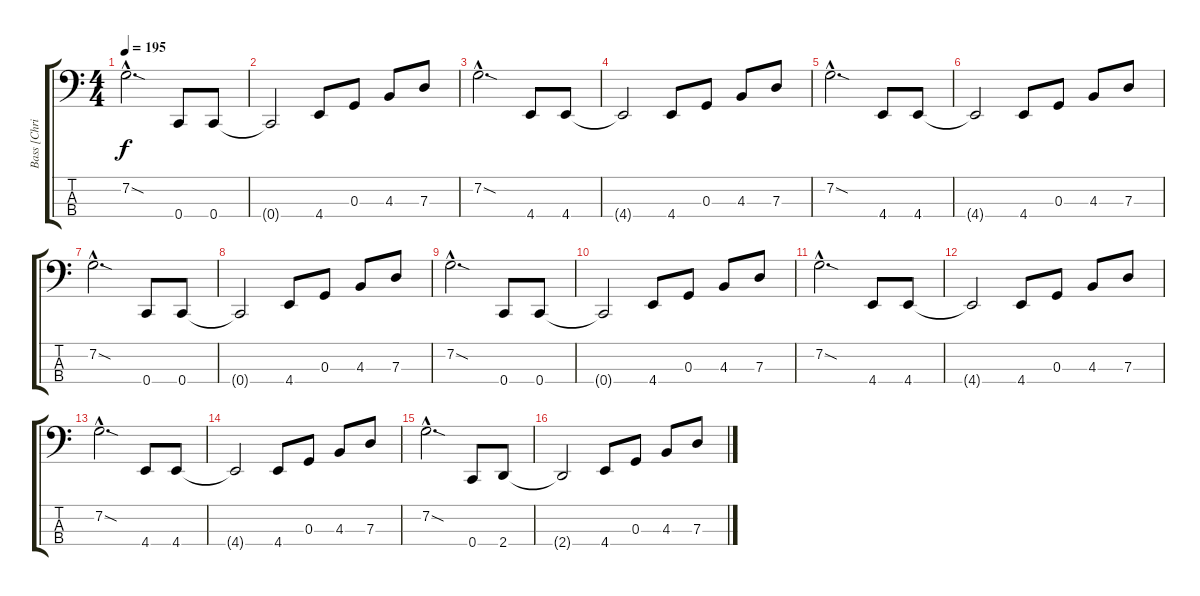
\track ("Bass [Chris Steele]" "Bass [Chri") {instrument electricbasspick}
\staff {score tabs}
\tuning (F2 C2 G1 C1) {hide}
\ts (4 4)
\tempo 195
\clef f4
\ks c
7.2{sod hac}.2{d dy f} 0.4.8 0.4.8 |
0.4{t}.2 4.4.8 0.3.8 4.3.8 7.3.8 |
7.2{sod hac}.2{d} 4.4.8 4.4.8 |
4.4{t}.2 4.4.8 0.3.8 4.3.8 7.3.8 |
7.2{sod hac}.2{d} 4.4.8 4.4.8 |
4.4{t}.2 4.4.8 0.3.8 4.3.8 7.3.8 |
7.2{sod hac}.2{d} 0.4.8 0.4.8 |
0.4{t}.2 4.4.8 0.3.8 4.3.8 7.3.8 |
7.2{sod hac}.2{d} 0.4.8 0.4.8 |
0.4{t}.2 4.4.8 0.3.8 4.3.8 7.3.8 |
7.2{sod hac}.2{d} 4.4.8 4.4.8 |
4.4{t}.2 4.4.8 0.3.8 4.3.8 7.3.8 |
7.2{sod hac}.2{d} 4.4.8 4.4.8 |
4.4{t}.2 4.4.8 0.3.8 4.3.8 7.3.8 |
7.2{sod hac}.2{d} 0.4.8 2.4.8 |
2.4{t}.2 4.4.8 0.3.8 4.3.8 7.3.8
